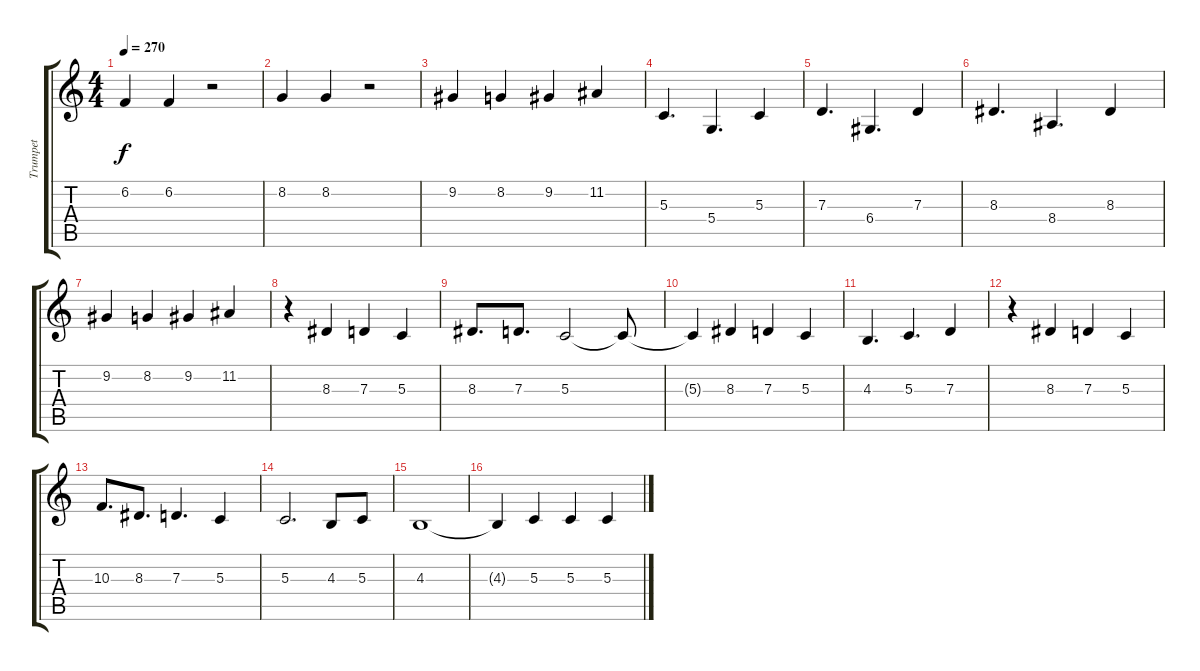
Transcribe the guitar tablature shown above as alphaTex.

\track ("Trumpet" "Trumpet") {instrument trumpet}
\staff {score tabs}
\tuning (E4 B3 G3 D3 A2 E2) {hide}
\ts (4 4)
\tempo 270
\clef g2
\ks c
6.2.4{dy f} 6.2.4 r.2 |
8.2.4 8.2.4 r.2 |
9.2.4 8.2.4 9.2.4 11.2.4 |
5.3.4{d} 5.4.4{d} 5.3.4 |
7.3.4{d} 6.4.4{d} 7.3.4 |
8.3.4{d} 8.4.4{d} 8.3.4 |
9.2.4 8.2.4 9.2.4 11.2.4 |
r.4 8.3.4 7.3.4 5.3.4 |
8.3.8{d} 7.3.8{d} 5.3.2 5.3{t}.8 |
5.3{t}.4 8.3.4 7.3.4 5.3.4 |
4.3.4{d} 5.3.4{d} 7.3.4 |
r.4 8.3.4 7.3.4 5.3.4 |
10.3.8{d} 8.3.8{d} 7.3.4{d} 5.3.4 |
5.3.2{d} 4.3.8 5.3.8 |
4.3.1 |
4.3{t}.4 5.3.4 5.3.4 5.3.4
